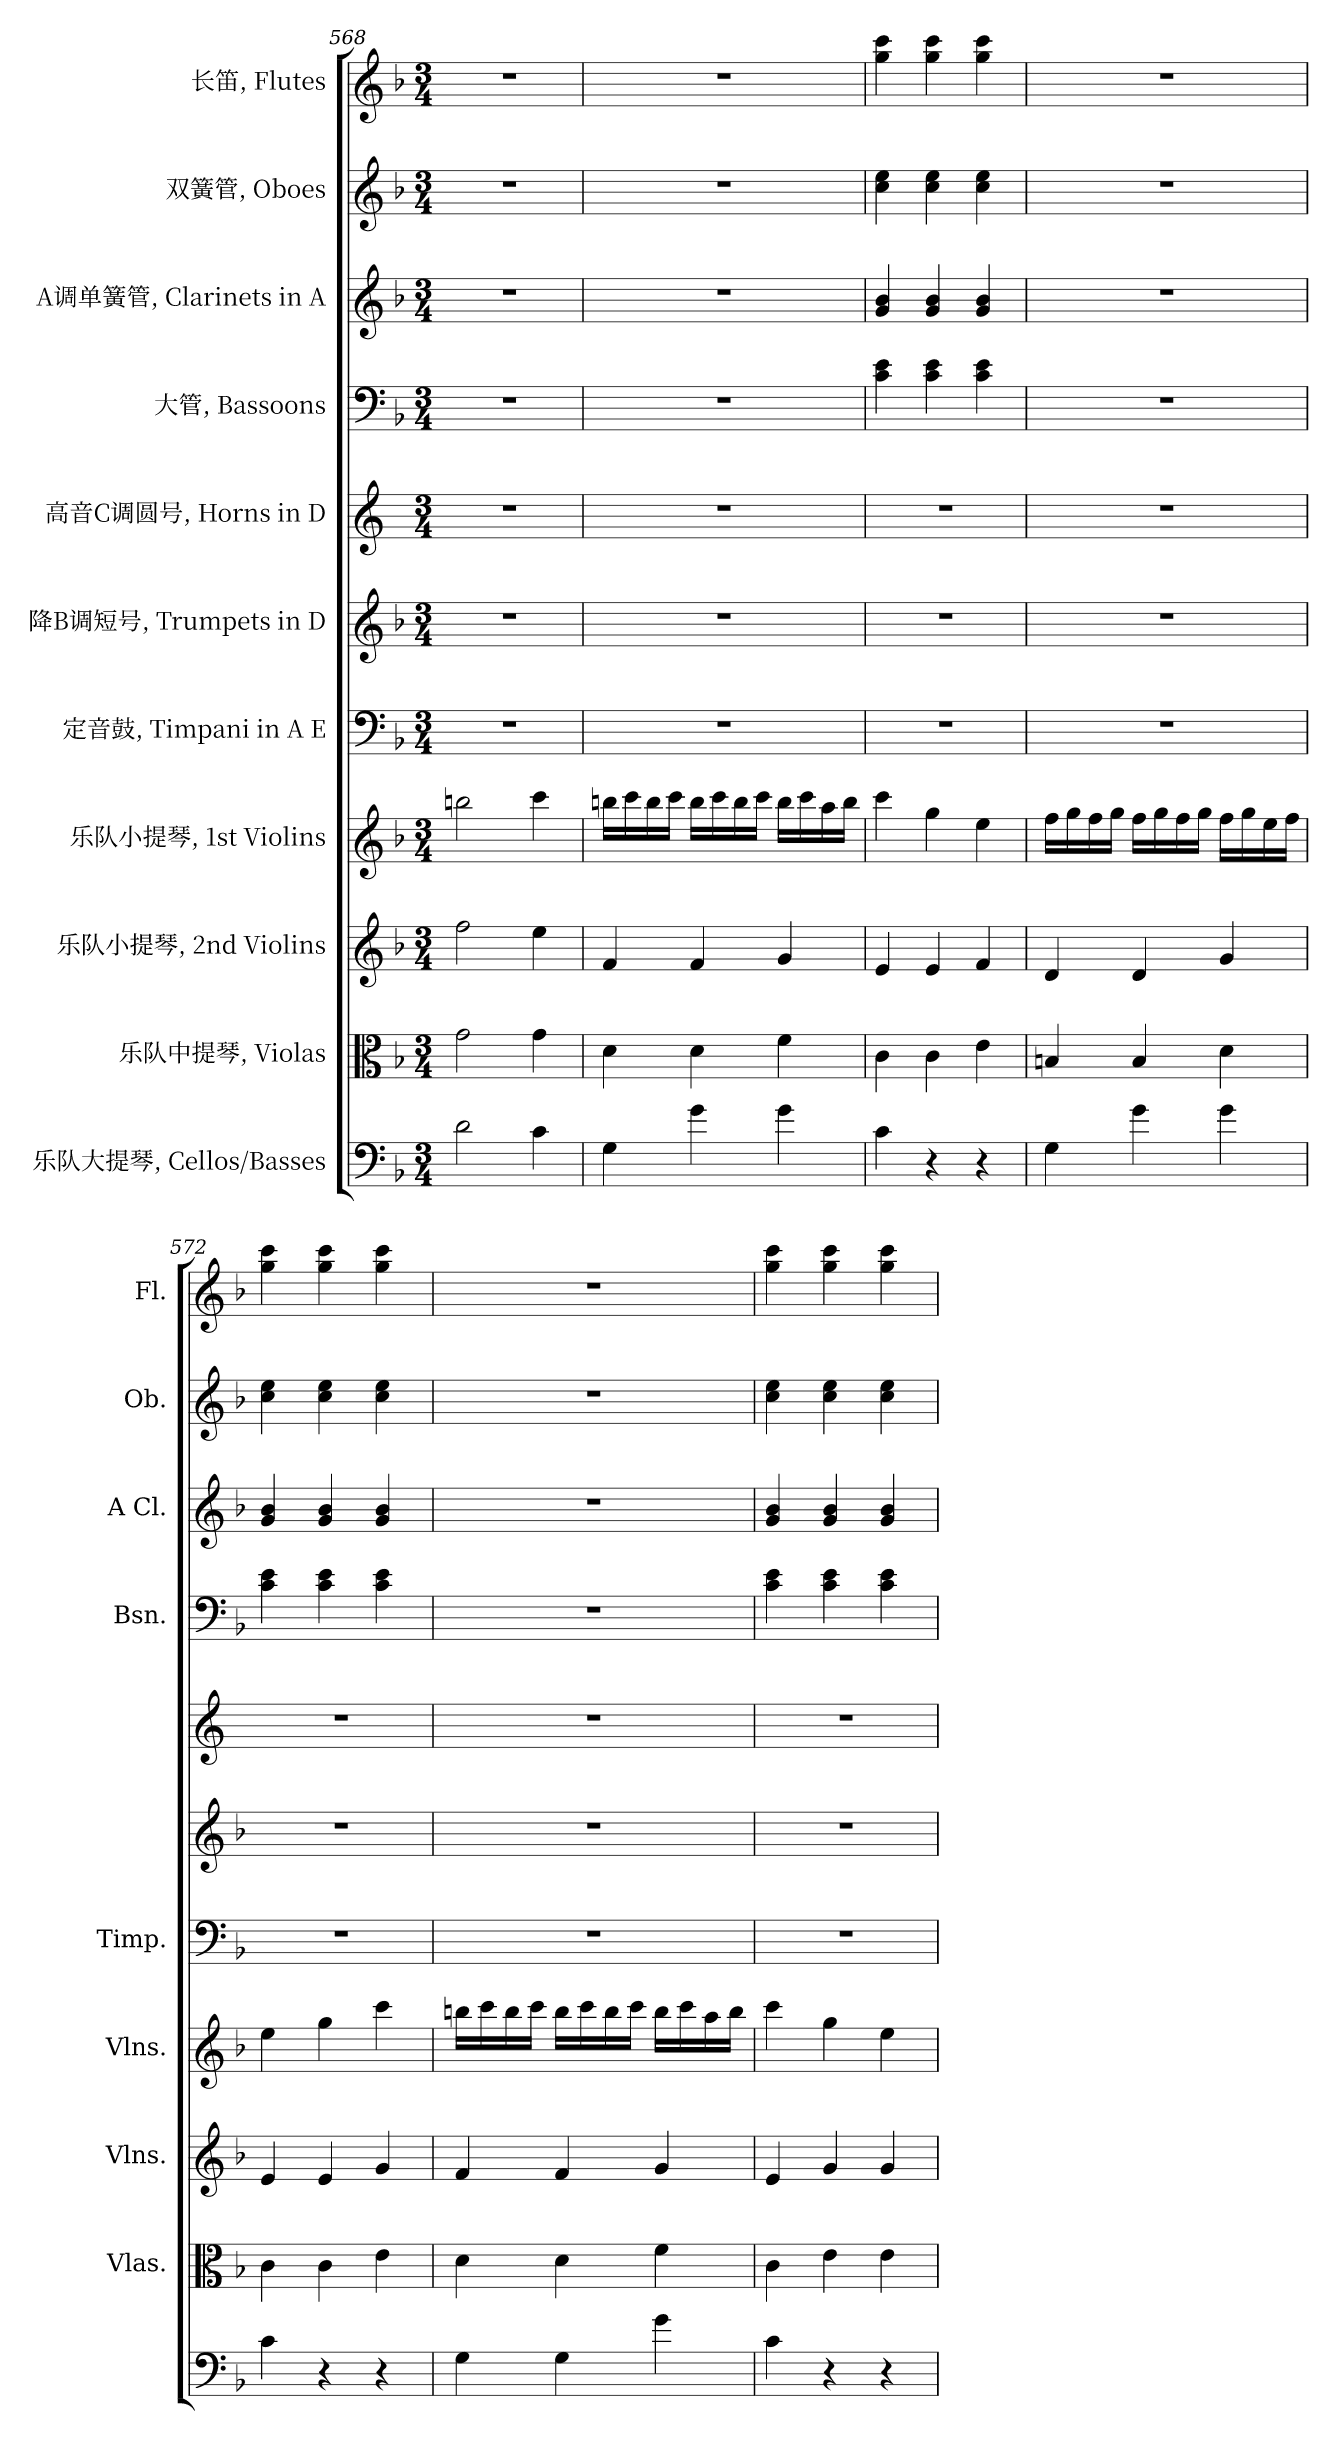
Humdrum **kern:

**kern	**kern	**kern	**kern	**kern	**kern	**kern	**kern	**kern	**kern	**kern
*part11	*part10	*part9	*part8	*part7	*part6	*part5	*part4	*part3	*part2	*part1
*staff11	*staff10	*staff9	*staff8	*staff7	*staff6	*staff5	*staff4	*staff3	*staff2	*staff1
*I"乐队大提琴, Cellos/Basses	*I"乐队中提琴, Violas	*I"乐队小提琴, 2nd Violins	*I"乐队小提琴, 1st Violins	*I"定音鼓, Timpani in A E	*I"降B调短号, Trumpets in D	*I"高音C调圆号, Horns in D	*I"大管, Bassoons	*I"A调单簧管, Clarinets in A	*I"双簧管, Oboes	*I"长笛, Flutes
*	*I'Vlas.	*I'Vlns.	*I'Vlns.	*I'Timp.	*	*	*I'Bsn.	*I'A Cl.	*I'Ob.	*I'Fl.
*clefF4	*clefC3	*clefG2	*clefG2	*clefF4	*clefG2	*clefG2	*clefF4	*clefG2	*clefG2	*clefG2
*	*	*	*	*	*ITrd1c2	*ITrd4c7	*	*ITrd2c3	*	*
*k[b-]	*k[b-]	*k[b-]	*k[b-]	*k[b-]	*k[b-e-a-]	*k[b-]	*k[b-]	*k[f#c#]	*k[b-]	*k[b-]
*M3/4	*M3/4	*M3/4	*M3/4	*M3/4	*M3/4	*M3/4	*M3/4	*M3/4	*M3/4	*M3/4
=568	=568	=568	=568	=568	=568	=568	=568	=568	=568	=568
2d\	2g\	2ff\	2bbn\	2.r	2.r	2.r	2.r	2.r	2.r	2.r
4c\	4g\	4ee\	4ccc\	.	.	.	.	.	.	.
!!LO:PB:g=z
=569	=569	=569	=569	=569	=569	=569	=569	=569	=569	=569
4G\	4d\	4f/	16bbn\LL	2.r	2.r	2.r	2.r	2.r	2.r	2.r
.	.	.	16ccc\	.	.	.	.	.	.	.
.	.	.	16bb\	.	.	.	.	.	.	.
.	.	.	16ccc\JJ	.	.	.	.	.	.	.
4g\	4d\	4f/	16bb\LL	.	.	.	.	.	.	.
.	.	.	16ccc\	.	.	.	.	.	.	.
.	.	.	16bb\	.	.	.	.	.	.	.
.	.	.	16ccc\JJ	.	.	.	.	.	.	.
4g\	4f\	4g/	16bb\LL	.	.	.	.	.	.	.
.	.	.	16ccc\	.	.	.	.	.	.	.
.	.	.	16aa\	.	.	.	.	.	.	.
.	.	.	16bb\JJ	.	.	.	.	.	.	.
=570	=570	=570	=570	=570	=570	=570	=570	=570	=570	=570
4c\	4c\	4e/	4ccc\	2.r	2.r	2.r	4c\ 4e\	4e/ 4g/	4cc\ 4ee\	4gg\ 4ccc\
4r	4c\	4e/	4gg\	.	.	.	4c\ 4e\	4e/ 4g/	4cc\ 4ee\	4gg\ 4ccc\
4r	4e\	4f/	4ee\	.	.	.	4c\ 4e\	4e/ 4g/	4cc\ 4ee\	4gg\ 4ccc\
=571	=571	=571	=571	=571	=571	=571	=571	=571	=571	=571
4G\	4Bn/	4d/	16ff\LL	2.r	2.r	2.r	2.r	2.r	2.r	2.r
.	.	.	16gg\	.	.	.	.	.	.	.
.	.	.	16ff\	.	.	.	.	.	.	.
.	.	.	16gg\JJ	.	.	.	.	.	.	.
4g\	4B/	4d/	16ff\LL	.	.	.	.	.	.	.
.	.	.	16gg\	.	.	.	.	.	.	.
.	.	.	16ff\	.	.	.	.	.	.	.
.	.	.	16gg\JJ	.	.	.	.	.	.	.
4g\	4d\	4g/	16ff\LL	.	.	.	.	.	.	.
.	.	.	16gg\	.	.	.	.	.	.	.
.	.	.	16ee\	.	.	.	.	.	.	.
.	.	.	16ff\JJ	.	.	.	.	.	.	.
=572	=572	=572	=572	=572	=572	=572	=572	=572	=572	=572
4c\	4c\	4e/	4ee\	2.r	2.r	2.r	4c\ 4e\	4e/ 4g/	4cc\ 4ee\	4gg\ 4ccc\
4r	4c\	4e/	4gg\	.	.	.	4c\ 4e\	4e/ 4g/	4cc\ 4ee\	4gg\ 4ccc\
4r	4e\	4g/	4ccc\	.	.	.	4c\ 4e\	4e/ 4g/	4cc\ 4ee\	4gg\ 4ccc\
!!LO:PB:g=z
=573	=573	=573	=573	=573	=573	=573	=573	=573	=573	=573
4G\	4d\	4f/	16bbn\LL	2.r	2.r	2.r	2.r	2.r	2.r	2.r
.	.	.	16ccc\	.	.	.	.	.	.	.
.	.	.	16bb\	.	.	.	.	.	.	.
.	.	.	16ccc\JJ	.	.	.	.	.	.	.
4G\	4d\	4f/	16bb\LL	.	.	.	.	.	.	.
.	.	.	16ccc\	.	.	.	.	.	.	.
.	.	.	16bb\	.	.	.	.	.	.	.
.	.	.	16ccc\JJ	.	.	.	.	.	.	.
4g\	4f\	4g/	16bb\LL	.	.	.	.	.	.	.
.	.	.	16ccc\	.	.	.	.	.	.	.
.	.	.	16aa\	.	.	.	.	.	.	.
.	.	.	16bb\JJ	.	.	.	.	.	.	.
=574	=574	=574	=574	=574	=574	=574	=574	=574	=574	=574
4c\	4c\	4e/	4ccc\	2.r	2.r	2.r	4c\ 4e\	4e/ 4g/	4cc\ 4ee\	4gg\ 4ccc\
4r	4e\	4g/	4gg\	.	.	.	4c\ 4e\	4e/ 4g/	4cc\ 4ee\	4gg\ 4ccc\
4r	4e\	4g/	4ee\	.	.	.	4c\ 4e\	4e/ 4g/	4cc\ 4ee\	4gg\ 4ccc\
=	=	=	=	=	=	=	=	=	=	=
*-	*-	*-	*-	*-	*-	*-	*-	*-	*-	*-
